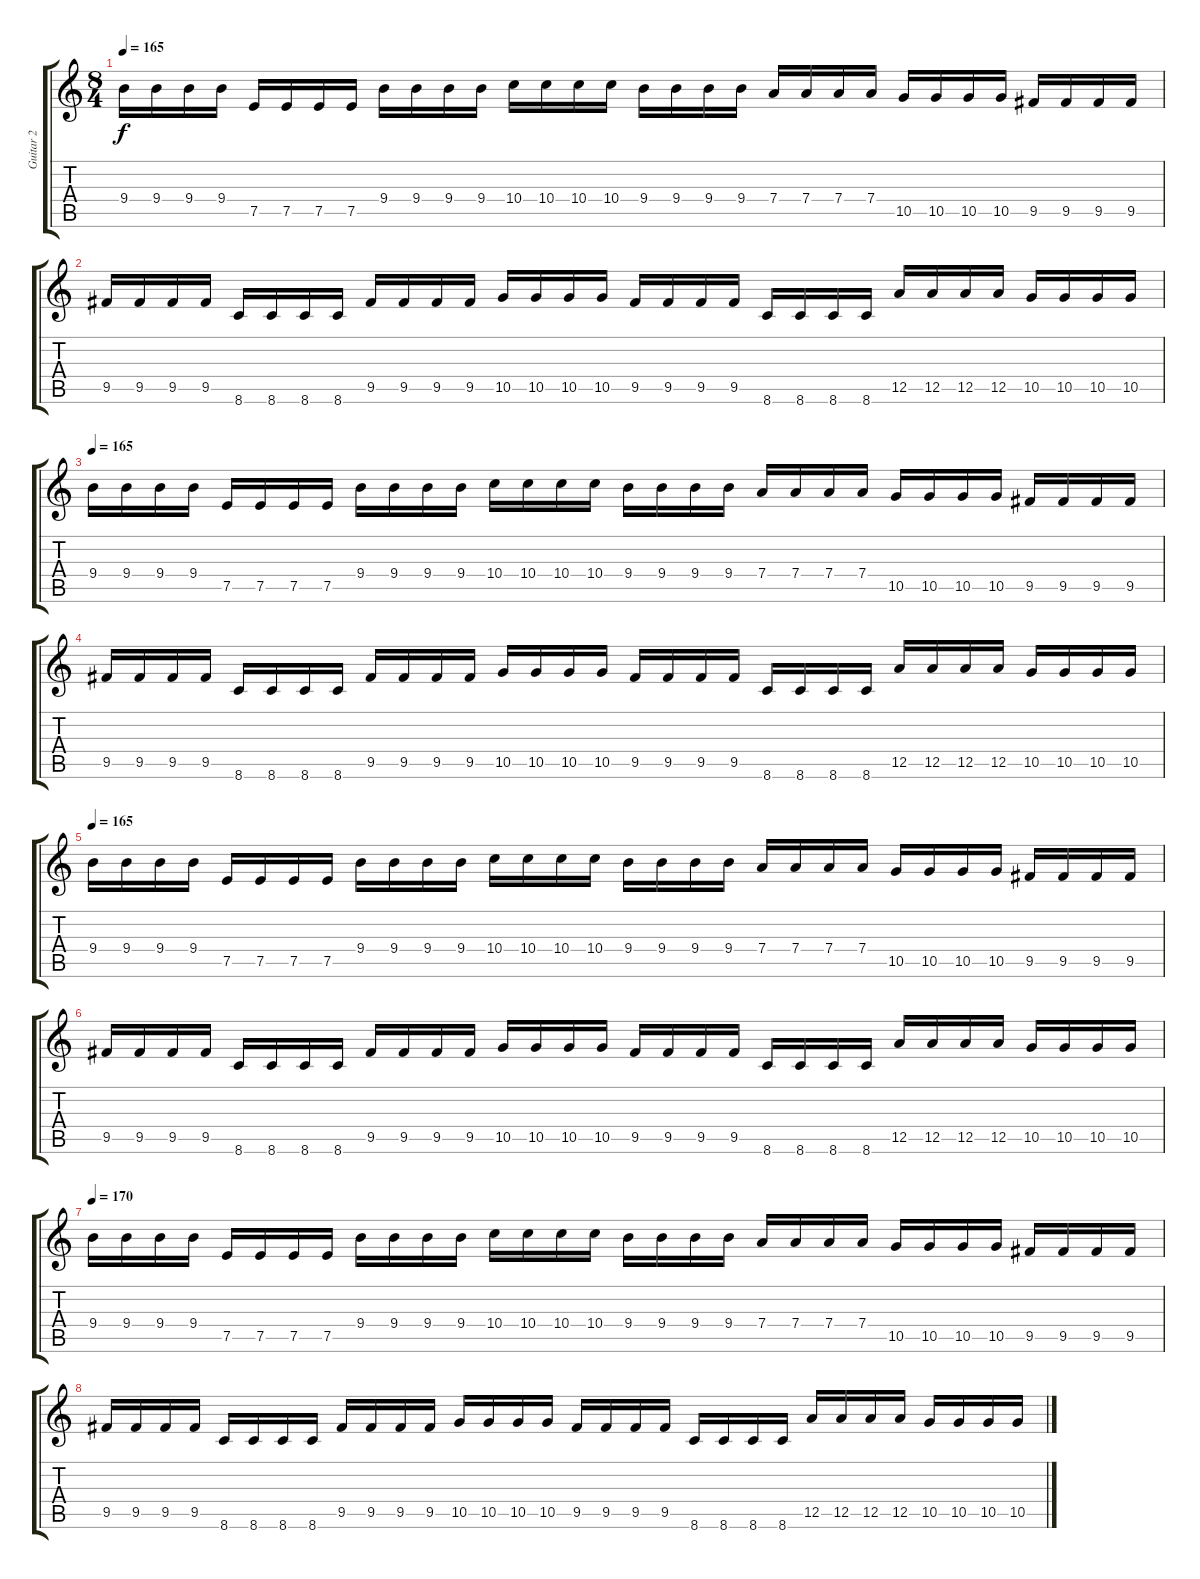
\track ("Guitar 2" "Guitar 2") {instrument distortionguitar}
\staff {score tabs}
\tuning (E4 B3 G3 D3 A2 E2) {hide}
\ts (8 4)
\tempo 165
\clef g2
\ks c
9.4.16{dy f} 9.4.16 9.4.16 9.4.16 7.5.16 7.5.16 7.5.16 7.5.16 9.4.16 9.4.16 9.4.16 9.4.16 10.4.16 10.4.16 10.4.16 10.4.16 9.4.16 9.4.16 9.4.16 9.4.16 7.4.16 7.4.16 7.4.16 7.4.16 10.5.16 10.5.16 10.5.16 10.5.16 9.5.16 9.5.16 9.5.16 9.5.16 |
9.5.16 9.5.16 9.5.16 9.5.16 8.6.16 8.6.16 8.6.16 8.6.16 9.5.16 9.5.16 9.5.16 9.5.16 10.5.16 10.5.16 10.5.16 10.5.16 9.5.16 9.5.16 9.5.16 9.5.16 8.6.16 8.6.16 8.6.16 8.6.16 12.5.16 12.5.16 12.5.16 12.5.16 10.5.16 10.5.16 10.5.16 10.5.16 |
\tempo 165
9.4.16 9.4.16 9.4.16 9.4.16 7.5.16 7.5.16 7.5.16 7.5.16 9.4.16 9.4.16 9.4.16 9.4.16 10.4.16 10.4.16 10.4.16 10.4.16 9.4.16 9.4.16 9.4.16 9.4.16 7.4.16 7.4.16 7.4.16 7.4.16 10.5.16 10.5.16 10.5.16 10.5.16 9.5.16 9.5.16 9.5.16 9.5.16 |
9.5.16 9.5.16 9.5.16 9.5.16 8.6.16 8.6.16 8.6.16 8.6.16 9.5.16 9.5.16 9.5.16 9.5.16 10.5.16 10.5.16 10.5.16 10.5.16 9.5.16 9.5.16 9.5.16 9.5.16 8.6.16 8.6.16 8.6.16 8.6.16 12.5.16 12.5.16 12.5.16 12.5.16 10.5.16 10.5.16 10.5.16 10.5.16 |
\tempo 165
9.4.16 9.4.16 9.4.16 9.4.16 7.5.16 7.5.16 7.5.16 7.5.16 9.4.16 9.4.16 9.4.16 9.4.16 10.4.16 10.4.16 10.4.16 10.4.16 9.4.16 9.4.16 9.4.16 9.4.16 7.4.16 7.4.16 7.4.16 7.4.16 10.5.16 10.5.16 10.5.16 10.5.16 9.5.16 9.5.16 9.5.16 9.5.16 |
9.5.16 9.5.16 9.5.16 9.5.16 8.6.16 8.6.16 8.6.16 8.6.16 9.5.16 9.5.16 9.5.16 9.5.16 10.5.16 10.5.16 10.5.16 10.5.16 9.5.16 9.5.16 9.5.16 9.5.16 8.6.16 8.6.16 8.6.16 8.6.16 12.5.16 12.5.16 12.5.16 12.5.16 10.5.16 10.5.16 10.5.16 10.5.16 |
\tempo 170
9.4.16 9.4.16 9.4.16 9.4.16 7.5.16 7.5.16 7.5.16 7.5.16 9.4.16 9.4.16 9.4.16 9.4.16 10.4.16 10.4.16 10.4.16 10.4.16 9.4.16 9.4.16 9.4.16 9.4.16 7.4.16 7.4.16 7.4.16 7.4.16 10.5.16 10.5.16 10.5.16 10.5.16 9.5.16 9.5.16 9.5.16 9.5.16 |
9.5.16 9.5.16 9.5.16 9.5.16 8.6.16 8.6.16 8.6.16 8.6.16 9.5.16 9.5.16 9.5.16 9.5.16 10.5.16 10.5.16 10.5.16 10.5.16 9.5.16 9.5.16 9.5.16 9.5.16 8.6.16 8.6.16 8.6.16 8.6.16 12.5.16 12.5.16 12.5.16 12.5.16 10.5.16 10.5.16 10.5.16 10.5.16
